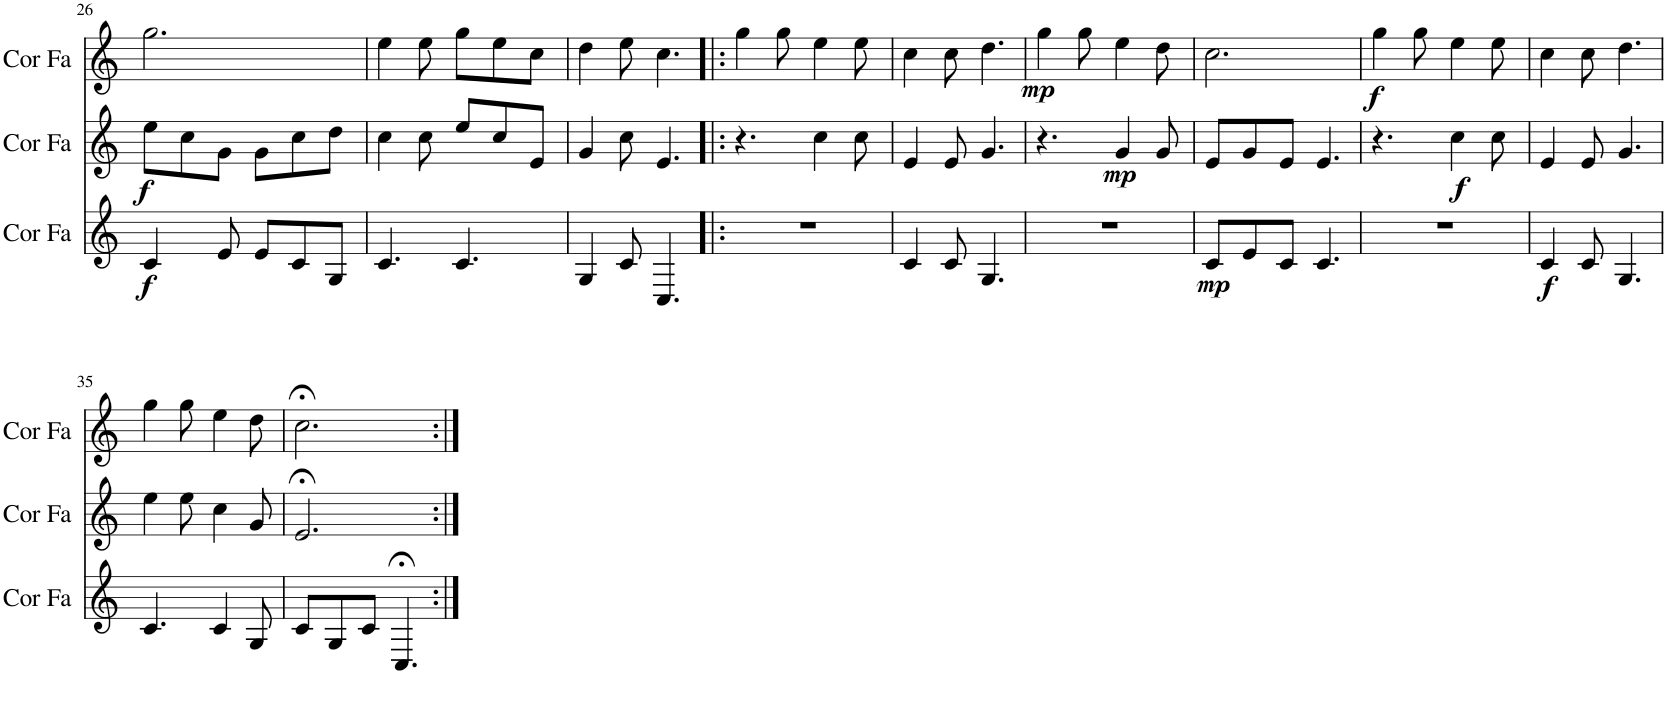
**kern	**dynam	**kern	**dynam	**kern	**dynam
*part3	*part3	*part2	*part2	*part1	*part1
*staff3	*staff3	*staff2	*staff2	*staff1	*staff1
*I"Cor en Fa	*	*I"Cor en Fa	*	*I"Cor en Fa	*
*I'Cor Fa	*	*I'Cor Fa	*	*I'Cor Fa	*
!!LO:PB:g=z
*clefG2	*	*clefG2	*	*clefG2	*
*Trd4c7	*	*Trd4c7	*	*Trd4c7	*
*k[]	*	*k[]	*	*k[]	*
*M6/8	*	*M6/8	*	*M6/8	*
=26	=26	=26	=26	=26	=26
!	!LO:DY:b	!	!LO:DY:b	!	!
4c/	f	8ee\L	f	2.gg\	.
.	.	8cc\	.	.	.
8e/	.	8g\J	.	.	.
8e/L	.	8g\L	.	.	.
8c/	.	8cc\	.	.	.
8G/J	.	8dd\J	.	.	.
=27	=27	=27	=27	=27	=27
4.c/	.	4cc\	.	4ee\	.
.	.	8cc\	.	8ee\	.
4.c/	.	8ee/L	.	8gg\L	.
.	.	8cc/	.	8ee\	.
.	.	8e/J	.	8cc\J	.
=28	=28	=28	=28	=28	=28
4G/	.	4g/	.	4dd\	.
8c/	.	8cc\	.	8ee\	.
4.C/	.	4.e/	.	4.cc\	.
=29!|:	=29!|:	=29!|:	=29!|:	=29!|:	=29!|:
2.r	.	4.r	.	4gg\	.
.	.	.	.	8gg\	.
.	.	4cc\	.	4ee\	.
.	.	8cc\	.	8ee\	.
=30	=30	=30	=30	=30	=30
4c/	.	4e/	.	4cc\	.
8c/	.	8e/	.	8cc\	.
4.G/	.	4.g/	.	4.dd\	.
=31	=31	=31	=31	=31	=31
!	!	!	!	!	!LO:DY:b
2.r	.	4.r	.	4gg\	mp
.	.	.	.	8gg\	.
!	!	!	!LO:DY:b	!	!
.	.	4g/	mp	4ee\	.
.	.	8g/	.	8dd\	.
=32	=32	=32	=32	=32	=32
!	!LO:DY:b	!	!	!	!
8c/L	mp	8e/L	.	2.cc\	.
8e/	.	8g/	.	.	.
8c/J	.	8e/J	.	.	.
4.c/	.	4.e/	.	.	.
=33	=33	=33	=33	=33	=33
!	!	!	!	!	!LO:DY:b
2.r	.	4.r	.	4gg\	f
.	.	.	.	8gg\	.
!	!	!	!LO:DY:b	!	!
.	.	4cc\	f	4ee\	.
.	.	8cc\	.	8ee\	.
=34	=34	=34	=34	=34	=34
!	!LO:DY:b	!	!	!	!
4c/	f	4e/	.	4cc\	.
8c/	.	8e/	.	8cc\	.
4.G/	.	4.g/	.	4.dd\	.
!!LO:LB:g=z
=35	=35	=35	=35	=35	=35
4.c/	.	4ee\	.	4gg\	.
.	.	8ee\	.	8gg\	.
4c/	.	4cc\	.	4ee\	.
8G/	.	8g/	.	8dd\	.
=36	=36	=36	=36	=36	=36
8c/L	.	2.e;</	.	2.cc;<\	.
8G/	.	.	.	.	.
8c/J	.	.	.	.	.
4.C;</	.	.	.	.	.
=:|!	=:|!	=:|!	=:|!	=:|!	=:|!
*-	*-	*-	*-	*-	*-
